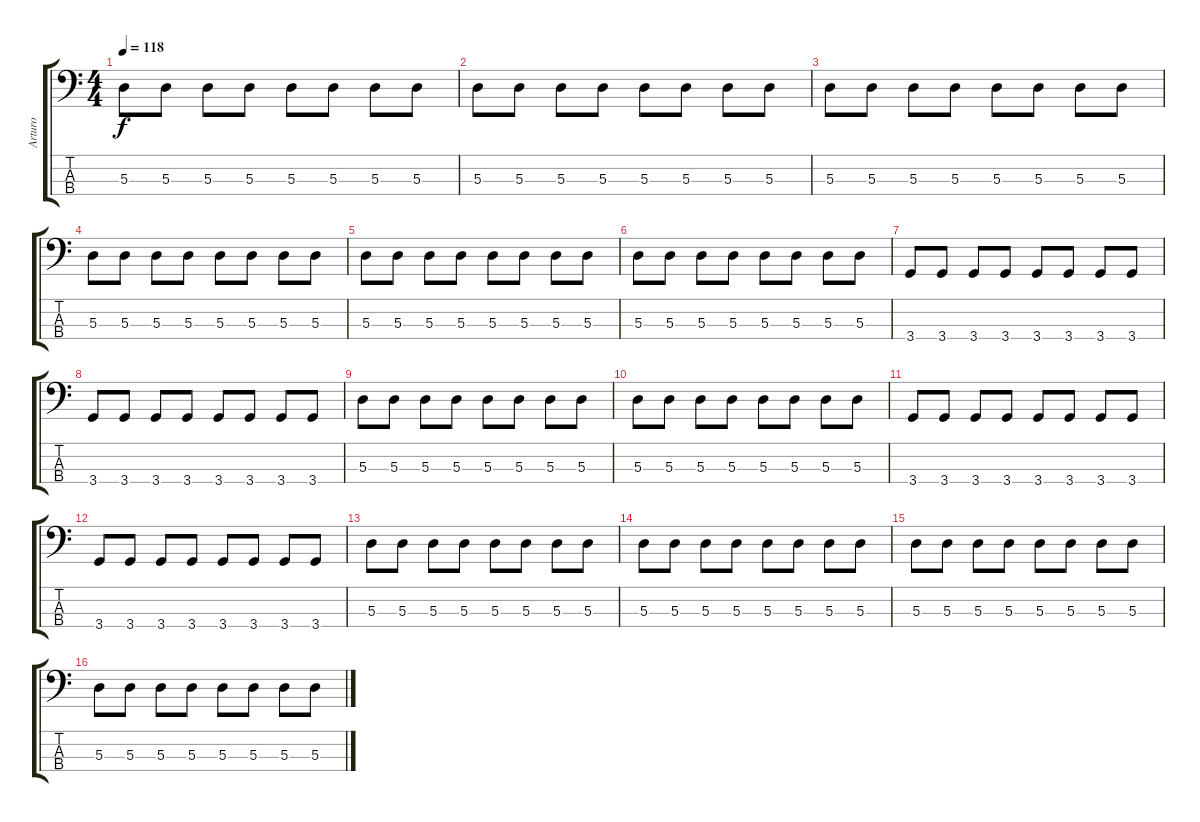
\track ("Arturo" "Arturo") {instrument electricbasspick}
\staff {score tabs}
\tuning (G2 D2 A1 E1) {hide}
\ts (4 4)
\tempo 118
\clef f4
\ks c
5.3.8{dy f} 5.3.8 5.3.8 5.3.8 5.3.8 5.3.8 5.3.8 5.3.8 |
5.3.8 5.3.8 5.3.8 5.3.8 5.3.8 5.3.8 5.3.8 5.3.8 |
5.3.8 5.3.8 5.3.8 5.3.8 5.3.8 5.3.8 5.3.8 5.3.8 |
5.3.8 5.3.8 5.3.8 5.3.8 5.3.8 5.3.8 5.3.8 5.3.8 |
5.3.8 5.3.8 5.3.8 5.3.8 5.3.8 5.3.8 5.3.8 5.3.8 |
5.3.8 5.3.8 5.3.8 5.3.8 5.3.8 5.3.8 5.3.8 5.3.8 |
3.4.8 3.4.8 3.4.8 3.4.8 3.4.8 3.4.8 3.4.8 3.4.8 |
3.4.8 3.4.8 3.4.8 3.4.8 3.4.8 3.4.8 3.4.8 3.4.8 |
5.3.8 5.3.8 5.3.8 5.3.8 5.3.8 5.3.8 5.3.8 5.3.8 |
5.3.8 5.3.8 5.3.8 5.3.8 5.3.8 5.3.8 5.3.8 5.3.8 |
3.4.8 3.4.8 3.4.8 3.4.8 3.4.8 3.4.8 3.4.8 3.4.8 |
3.4.8 3.4.8 3.4.8 3.4.8 3.4.8 3.4.8 3.4.8 3.4.8 |
5.3.8 5.3.8 5.3.8 5.3.8 5.3.8 5.3.8 5.3.8 5.3.8 |
5.3.8 5.3.8 5.3.8 5.3.8 5.3.8 5.3.8 5.3.8 5.3.8 |
5.3.8 5.3.8 5.3.8 5.3.8 5.3.8 5.3.8 5.3.8 5.3.8 |
5.3.8 5.3.8 5.3.8 5.3.8 5.3.8 5.3.8 5.3.8 5.3.8
